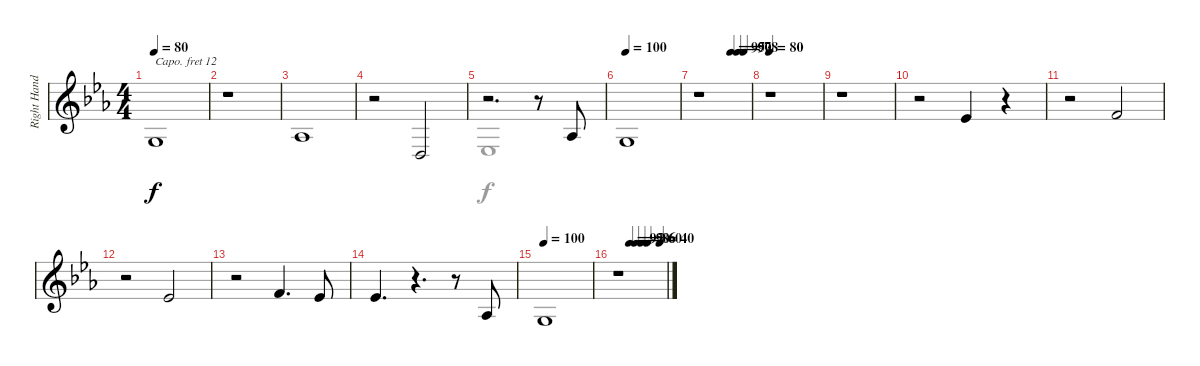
\track ("Right Hand" "Right Hand") {instrument acousticgrandpiano}
\staff {score}
\capo 12
\tuning (E4 B3 G3 D3 A2 E2 B1) {hide}
\voice
\ts (4 4)
\tempo 80
\clef g2
\ks cminor
3.6.1{dy f instrument acousticgrandpiano} |
r.1 |
4.6.1 |
r.2 3.7.2 |
r.2{d} r.8 4.6.8 |
\tempo 100
3.6.1 |
\tempo (95 0.625)
\tempo (90 0.75)
\tempo (78 0.875)
r.1 |
\tempo 80
r.1 |
r.1 |
r.2 1.4.4 r.4 |
r.2 3.4.2 |
r.2 1.4.2 |
r.2 3.4.4{d} 1.4.8 |
1.4.4{d} r.4{d} r.8 4.6.8 |
\tempo 100
3.6.1 |
\tempo (95 0.25)
\tempo (90 0.375)
\tempo (86 0.5)
\tempo (60 0.625)
\tempo (40 0.875)
r.1
\voice
\clef g2
\ottava regular
\simile none
\ks cminor
|
|
|
|
4.7.1 |
|
|
|
|
|
|
|
|
|
|
